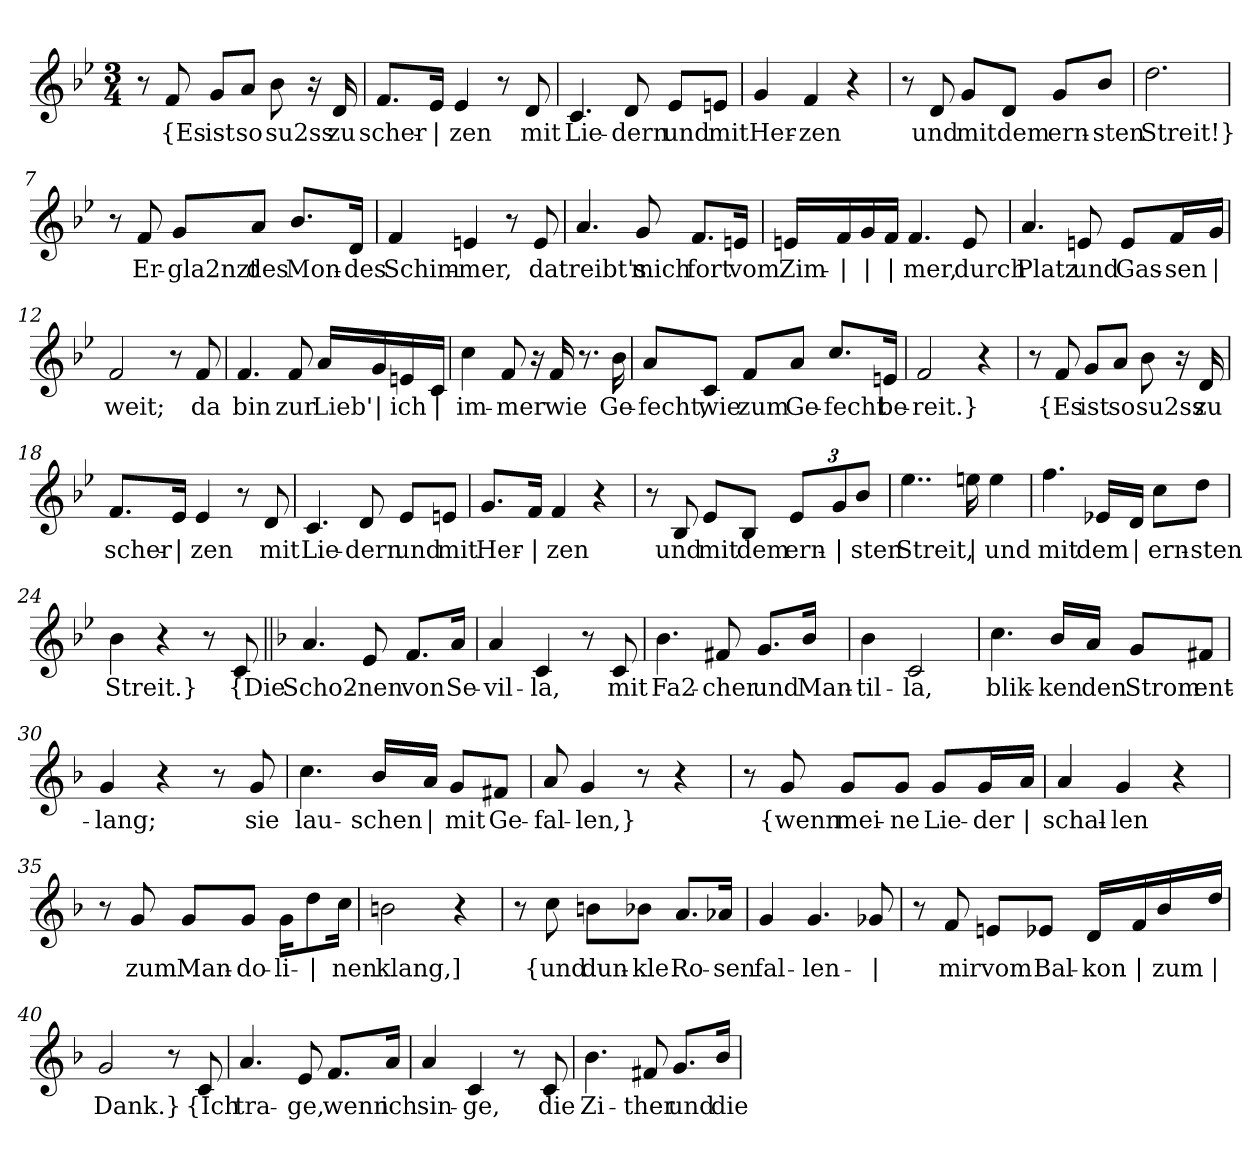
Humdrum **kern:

**kern	**text
*part1	*part1
*staff1	*staff1
*clefG2	*
*k[b-e-]	*
*M3/4	*
=1	=1
8r	.
!	!LO:LY:b
8f/	{Es
!	!LO:LY:b
8g/L	ist
!	!LO:LY:b
8a/J	so
!	!LO:LY:b
8b-\	su2ss
16r	.
!	!LO:LY:b
16d/	zu
=2	=2
!	!LO:LY:b
8.f/L	scher-
!	!LO:LY:b
16e-/Jk	|
!	!LO:LY:b
4e-/	-zen
8r	.
!	!LO:LY:b
8d/	mit
=3	=3
!	!LO:LY:b
4.c/	Lie-
!	!LO:LY:b
8d/	-dern
!	!LO:LY:b
8e-/L	und
!	!LO:LY:b
8en/J	mit
=4	=4
!	!LO:LY:b
4g/	Her-
!	!LO:LY:b
4f/	-zen
4r	.
=5	=5
8r	.
!	!LO:LY:b
8d/	und
!	!LO:LY:b
8g/L	mit
!	!LO:LY:b
8d/J	dem
!	!LO:LY:b
8g/L	ern-
!	!LO:LY:b
8b-/J	-sten
!!LO:LB:g=z
=6	=6
!	!LO:LY:b
2.dd\	Streit!}
=7	=7
8r	.
!	!LO:LY:b
8f/	Er-
!	!LO:LY:b
8g/L	-gla2nzt
!	!LO:LY:b
8a/J	des
!	!LO:LY:b
8.b-/L	Mon-
!	!LO:LY:b
16d/Jk	-des
=8	=8
!	!LO:LY:b
4f/	Schim-
!	!LO:LY:b
4en/	-mer,
8r	.
!	!LO:LY:b
8e/	da
=9	=9
!	!LO:LY:b
4.a/	treibt's
!	!LO:LY:b
8g/	mich
!	!LO:LY:b
8.f/L	fort
!	!LO:LY:b
16en/Jk	vom
=10	=10
!	!LO:LY:b
16en/LL	Zim-
!	!LO:LY:b
16f/	|
!	!LO:LY:b
16g/	|
!	!LO:LY:b
16f/JJ	|
!	!LO:LY:b
4.f/	-mer,
!	!LO:LY:b
8e/	durch
!!LO:LB:g=z
=11	=11
!	!LO:LY:b
4.a/	Platz
!	!LO:LY:b
8en/	und
!	!LO:LY:b
8e/L	Gas-
!	!LO:LY:b
16f/L	-sen
!	!LO:LY:b
16g/JJ	|
=12	=12
!	!LO:LY:b
2f/	weit;
8r	.
!	!LO:LY:b
8f/	da
=13	=13
!	!LO:LY:b
4.f/	bin
!	!LO:LY:b
8f/	zur
!	!LO:LY:b
16a/LL	Lieb'
!	!LO:LY:b
16g/	|
!	!LO:LY:b
16en/	ich
!	!LO:LY:b
16c/JJ	|
=14	=14
!	!LO:LY:b
4cc\	im-
!	!LO:LY:b
8f/	-mer
16r	.
!	!LO:LY:b
16f/	wie
8.r	.
!	!LO:LY:b
16b-\	Ge-
!!LO:LB:g=z
=15	=15
!	!LO:LY:b
8a/L	-fecht,
!	!LO:LY:b
8c/J	wie
!	!LO:LY:b
8f/L	zum
!	!LO:LY:b
8a/J	Ge-
!	!LO:LY:b
8.cc/L	-fecht
!	!LO:LY:b
16en/Jk	be-
=16	=16
!	!LO:LY:b
2f/	-reit.}
4r	.
=17	=17
8r	.
!	!LO:LY:b
8f/	{Es
!	!LO:LY:b
8g/L	ist
!	!LO:LY:b
8a/J	so
!	!LO:LY:b
8b-\	su2ss
16r	.
!	!LO:LY:b
16d/	zu
=18	=18
!	!LO:LY:b
8.f/L	scher-
!	!LO:LY:b
16e-/Jk	|
!	!LO:LY:b
4e-/	-zen
8r	.
!	!LO:LY:b
8d/	mit
=19	=19
!	!LO:LY:b
4.c/	Lie-
!	!LO:LY:b
8d/	-dern
!	!LO:LY:b
8e-/L	und
!	!LO:LY:b
8en/J	mit
!!LO:LB:g=z
=20	=20
!	!LO:LY:b
8.g/L	Her-
!	!LO:LY:b
16f/Jk	|
!	!LO:LY:b
4f/	-zen
4r	.
=21	=21
8r	.
!	!LO:LY:b
8B-/	und
!	!LO:LY:b
8e-/L	mit
!	!LO:LY:b
8B-/J	dem
*Xbrackettup	*
!	!LO:LY:b
12e-/L	ern-
!	!LO:LY:b
12g/	|
!	!LO:LY:b
12b-/J	-sten
=22	=22
!	!LO:LY:b
4..ee-\	Streit,
!	!LO:LY:b
16een\	|
!	!LO:LY:b
4ee\	und
=23	=23
!	!LO:LY:b
4.ff\	mit
!	!LO:LY:b
16e-X/LL	dem
!	!LO:LY:b
16d/JJ	|
!	!LO:LY:b
8cc\L	ern-
!	!LO:LY:b
8dd\J	-sten
=24	=24
!	!LO:LY:b
4b-\	Streit.}
4r	.
8r	.
!	!LO:LY:b
8c/	{Die
!!LO:LB:g=z
=25||	=25||
*k[b-]	*
!	!LO:LY:b
4.a/	Scho2-
!	!LO:LY:b
8e/	-nen
!	!LO:LY:b
8.f/L	von
!	!LO:LY:b
16a/Jk	Se-
=26	=26
!	!LO:LY:b
4a/	-vil-
!	!LO:LY:b
4c/	-la,
8r	.
!	!LO:LY:b
8c/	mit
=27	=27
!	!LO:LY:b
4.b-\	Fa2-
!	!LO:LY:b
8f#X/	-cher
!	!LO:LY:b
8.g/L	und
!	!LO:LY:b
16b-/Jk	Man-
=28	=28
!	!LO:LY:b
4b-\	-til-
!	!LO:LY:b
2c/	-la,
=29	=29
!	!LO:LY:b
4.cc\	blik-
!	!LO:LY:b
16b-/LL	-ken
!	!LO:LY:b
16a/JJ	den
!	!LO:LY:b
8g/L	Strom
!	!LO:LY:b
8f#X/J	ent-
!!LO:LB:g=z
=30	=30
!	!LO:LY:b
4g/	-lang;
4r	.
8r	.
!	!LO:LY:b
8g/	sie
=31	=31
!	!LO:LY:b
4.cc\	lau-
!	!LO:LY:b
16b-/LL	-schen
!	!LO:LY:b
16a/JJ	|
!	!LO:LY:b
8g/L	mit
!	!LO:LY:b
8f#X/J	Ge-
=32	=32
!	!LO:LY:b
8a/	-fal-
!	!LO:LY:b
4g/	-len,}
8r	.
4r	.
=33	=33
8r	.
!	!LO:LY:b
8g/	{wenn
!	!LO:LY:b
8g/L	mei-
!	!LO:LY:b
8g/J	-ne
!	!LO:LY:b
8g/L	Lie-
!	!LO:LY:b
16g/L	-der
!	!LO:LY:b
16a/JJ	|
=34	=34
!	!LO:LY:b
4a/	schal-
!	!LO:LY:b
4g/	-len
4r	.
!!LO:LB:g=z
=35	=35
8r	.
!	!LO:LY:b
8g/	zum
!	!LO:LY:b
8g/L	Man-
!	!LO:LY:b
8g/J	-do-
!	!LO:LY:b
16g\KL	-li-
!	!LO:LY:b
8dd\	|
!	!LO:LY:b
16cc\Jk	-nen
=36	=36
!	!LO:LY:b
2bn\	klang,]
4r	.
=37	=37
8r	.
!	!LO:LY:b
8cc\	{und
!	!LO:LY:b
8bn\L	dun-
!	!LO:LY:b
8b-X\J	-kle
!	!LO:LY:b
8.a/L	Ro-
!	!LO:LY:b
16a-X/Jk	-sen
=38	=38
!	!LO:LY:b
4g/	fal-
!	!LO:LY:b
4.g/	len-
!	!LO:LY:b
8g-X/	|
=39	=39
8r	.
!	!LO:LY:b
8f/	mir
!	!LO:LY:b
8en/L	vom
!	!LO:LY:b
8e-X/J	Bal-
!	!LO:LY:b
16d/LL	-kon
!	!LO:LY:b
16f/	|
!	!LO:LY:b
16b-/	zum
!	!LO:LY:b
16dd/JJ	|
!!LO:LB:g=z
=40	=40
!	!LO:LY:b
2g/	Dank.}
8r	.
!	!LO:LY:b
8c/	{Ich
=41	=41
!	!LO:LY:b
4.a/	tra-
!	!LO:LY:b
8e/	-ge,
!	!LO:LY:b
8.f/L	wenn
!	!LO:LY:b
16a/Jk	ich
=42	=42
!	!LO:LY:b
4a/	sin-
!	!LO:LY:b
4c/	-ge,
8r	.
!	!LO:LY:b
8c/	die
=43	=43
!	!LO:LY:b
4.b-\	Zi-
!	!LO:LY:b
8f#X/	-ther
!	!LO:LY:b
8.g/L	und
!	!LO:LY:b
16b-/Jk	die
=	=
*-	*-
